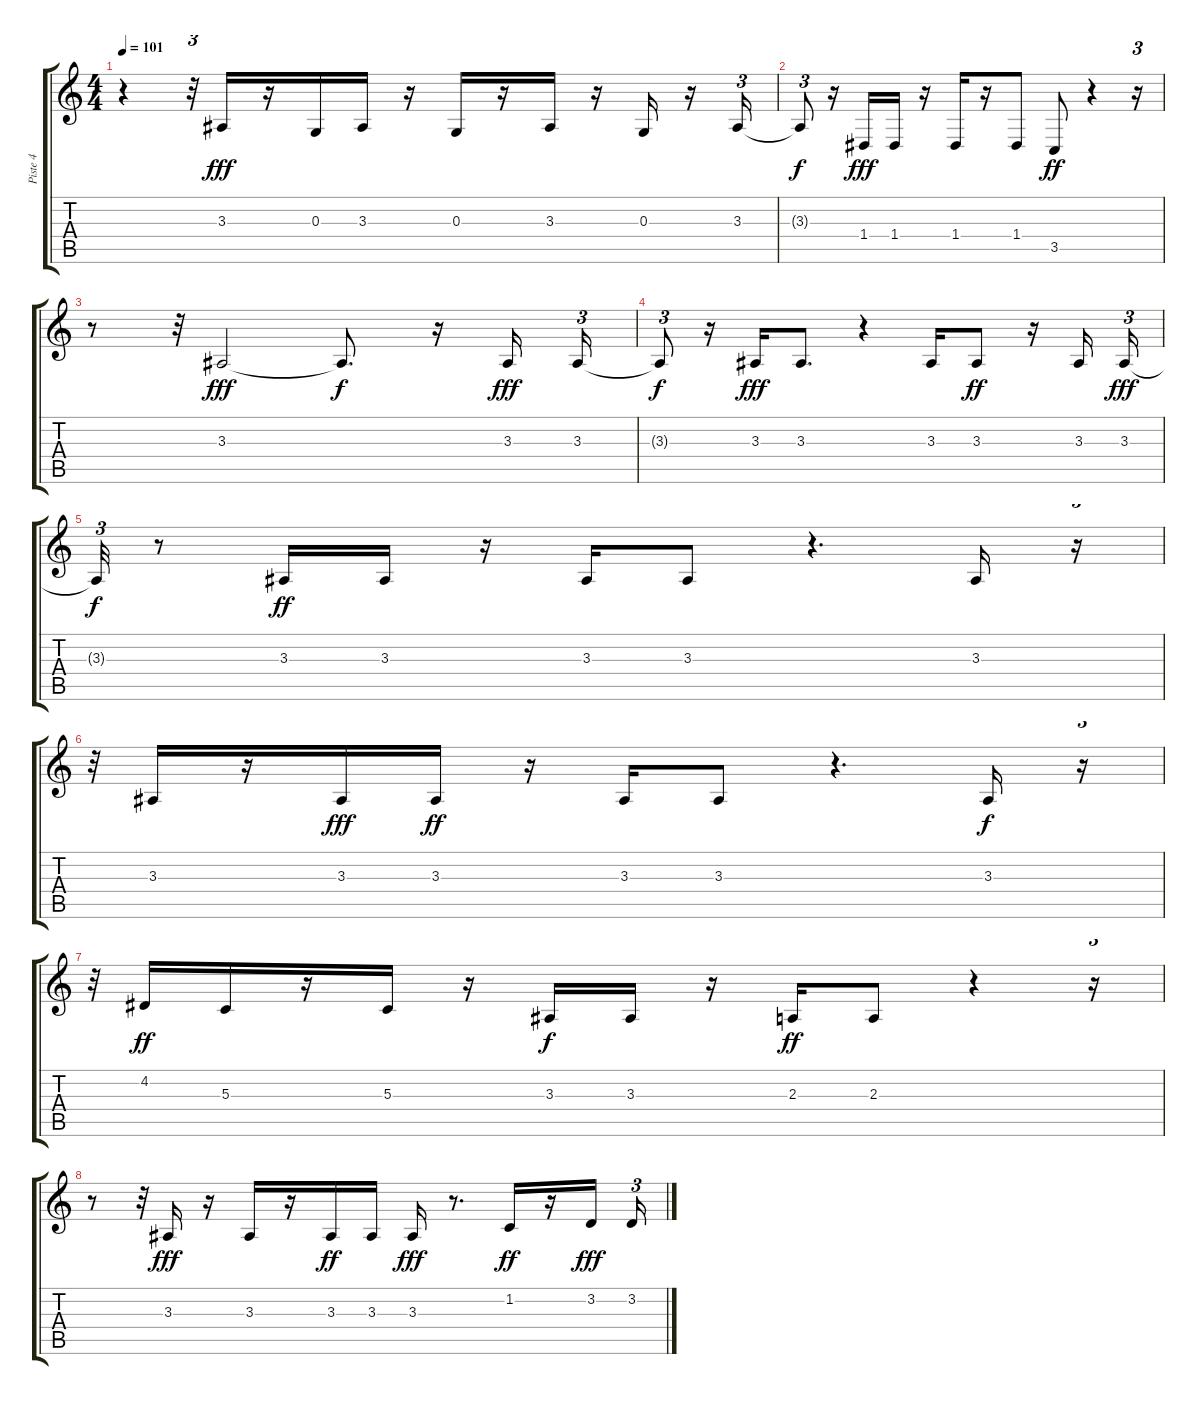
\track ("Piste 4" "Piste 4") {instrument tenorsax}
\staff {score tabs}
\tuning (E4 B3 G3 D3 A2 E2) {hide}
\ts (4 4)
\tempo 101
\clef g2
\ks c
r.4{dy fff} r.32{tu (3 2)} 3.3.16 r.16 0.3.16 3.3.16 r.16 0.3.16 r.16 3.3.16 r.16 0.3.16 r.16 3.3.16{tu (3 2)} |
3.3{t}.8{tu (3 2) dy f} r.16 1.4.16{dy fff} 1.4.16 r.16 1.4.16 r.16 1.4.8 3.5.8{dy ff} r.4 r.16{tu (3 2)} |
r.8 r.32{tu (3 2)} 3.3.2{dy fff} 3.3{t}.8{d dy f} r.16 3.3.16{dy fff} 3.3.16{tu (3 2)} |
3.3{t}.8{tu (3 2) dy f} r.16 3.3.16{dy fff} 3.3.8{d} r.4 3.3.16 3.3.8{dy ff} r.16 3.3.16 3.3.16{tu (3 2) dy fff} |
3.3{t}.32{tu (3 2) dy f} r.8 3.3.16{dy ff} 3.3.16 r.16 3.3.16 3.3.8 r.4{d} 3.3.16 r.16{tu (3 2)} |
r.32{tu (3 2)} 3.3.16 r.16 3.3.16{dy fff} 3.3.16{dy ff} r.16 3.3.16 3.3.8 r.4{d} 3.3.16{dy f} r.16{tu (3 2)} |
r.32{tu (3 2)} 4.2.16{dy ff} 5.3.16 r.16 5.3.16 r.16 3.3.16{dy f} 3.3.16 r.16 2.3.16{dy ff} 2.3.8 r.4 r.16{tu (3 2)} |
r.8 r.32{tu (3 2)} 3.3.16{dy fff} r.16 3.3.16 r.16 3.3.16{dy ff} 3.3.16 3.3.16{dy fff} r.8{d} 1.2.16{dy ff} r.16 3.2.16{dy fff} 3.2.16{tu (3 2)}
